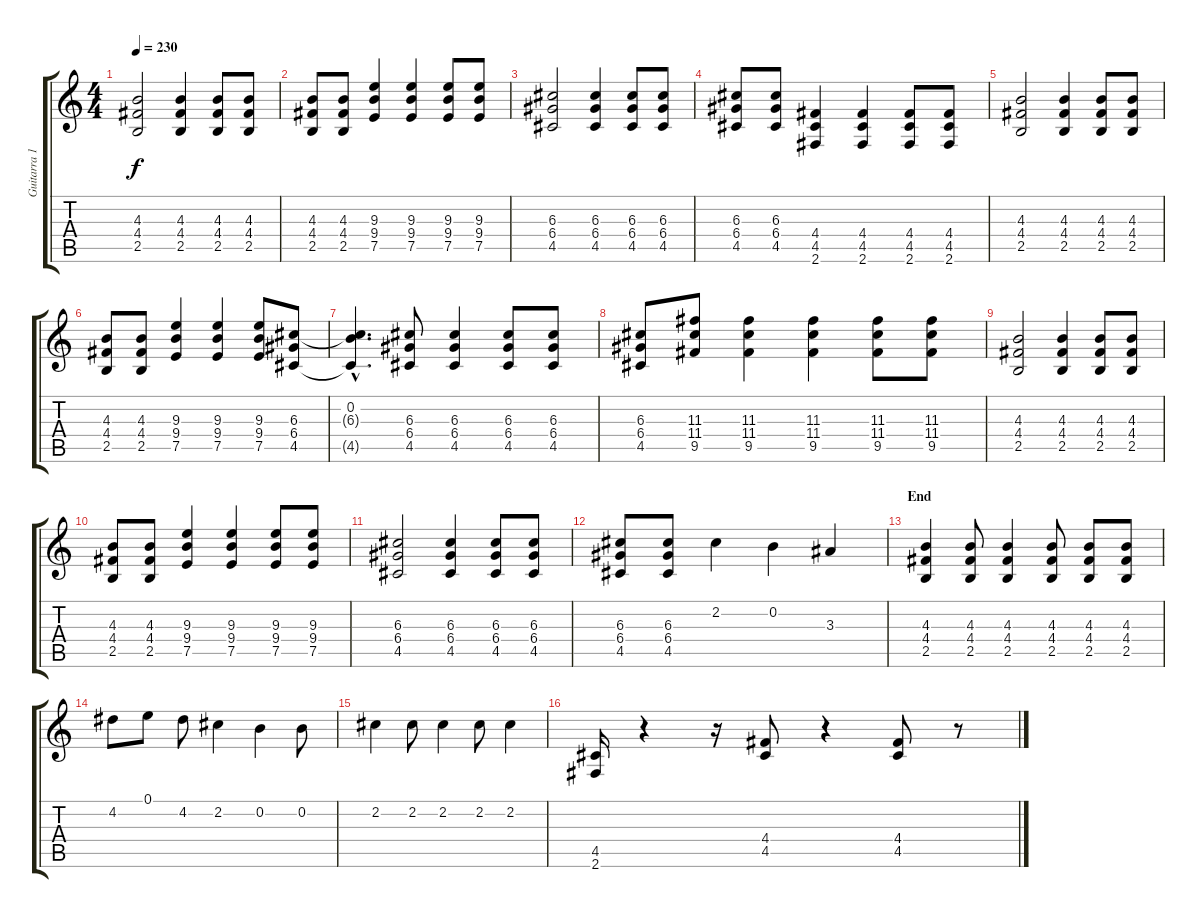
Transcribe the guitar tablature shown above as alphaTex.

\track ("Guitarra 1 - Mathias" "Guitarra 1") {instrument distortionguitar}
\staff {score tabs}
\tuning (E4 B3 G3 D3 A2 E2) {hide}
\ts (4 4)
\tempo 230
\clef g2
\ks c
(4.3 4.4 2.5).2{dy f} (4.3 4.4 2.5).4 (4.3 4.4 2.5).8 (4.3 4.4 2.5).8 |
(4.3 4.4 2.5).8 (4.3 4.4 2.5).8 (9.3 9.4 7.5).4 (9.3 9.4 7.5).4 (9.3 9.4 7.5).8 (9.3 9.4 7.5).8 |
(6.3 6.4 4.5).2 (6.3 6.4 4.5).4 (6.3 6.4 4.5).8 (6.3 6.4 4.5).8 |
(6.3 6.4 4.5).8 (6.3 6.4 4.5).8 (4.4 4.5 2.6).4 (4.4 4.5 2.6).4 (4.4 4.5 2.6).8 (4.4 4.5 2.6).8 |
(4.3 4.4 2.5).2 (4.3 4.4 2.5).4 (4.3 4.4 2.5).8 (4.3 4.4 2.5).8 |
(4.3 4.4 2.5).8 (4.3 4.4 2.5).8 (9.3 9.4 7.5).4 (9.3 9.4 7.5).4 (9.3 9.4 7.5).8 (6.3 6.4 4.5).8 |
(0.2{hac} 6.3{hac t} 4.5{hac t}).4{d} (6.3 6.4 4.5).8 (6.3 6.4 4.5).4 (6.3 6.4 4.5).8 (6.3 6.4 4.5).8 |
(6.3 6.4 4.5).8 (11.3 11.4 9.5).8 (11.3 11.4 9.5).4 (11.3 11.4 9.5).4 (11.3 11.4 9.5).8 (11.3 11.4 9.5).8 |
(4.3 4.4 2.5).2 (4.3 4.4 2.5).4 (4.3 4.4 2.5).8 (4.3 4.4 2.5).8 |
(4.3 4.4 2.5).8 (4.3 4.4 2.5).8 (9.3 9.4 7.5).4 (9.3 9.4 7.5).4 (9.3 9.4 7.5).8 (9.3 9.4 7.5).8 |
(6.3 6.4 4.5).2 (6.3 6.4 4.5).4 (6.3 6.4 4.5).8 (6.3 6.4 4.5).8 |
(6.3 6.4 4.5).8 (6.3 6.4 4.5).8 2.2.4 0.2.4 3.3.4 |
\section ("" "End")
(4.3 4.4 2.5).4 (4.3 4.4 2.5).8 (4.3 4.4 2.5).4 (4.3 4.4 2.5).8 (4.3 4.4 2.5).8 (4.3 4.4 2.5).8 |
4.2.8 0.1.8 4.2.8 2.2.4 0.2.4 0.2.8 |
2.2.4 2.2.8 2.2.4 2.2.8 2.2.4 |
(4.5 2.6).16 r.4 r.16 (4.4 4.5).8 r.4 (4.4 4.5).8 r.8
